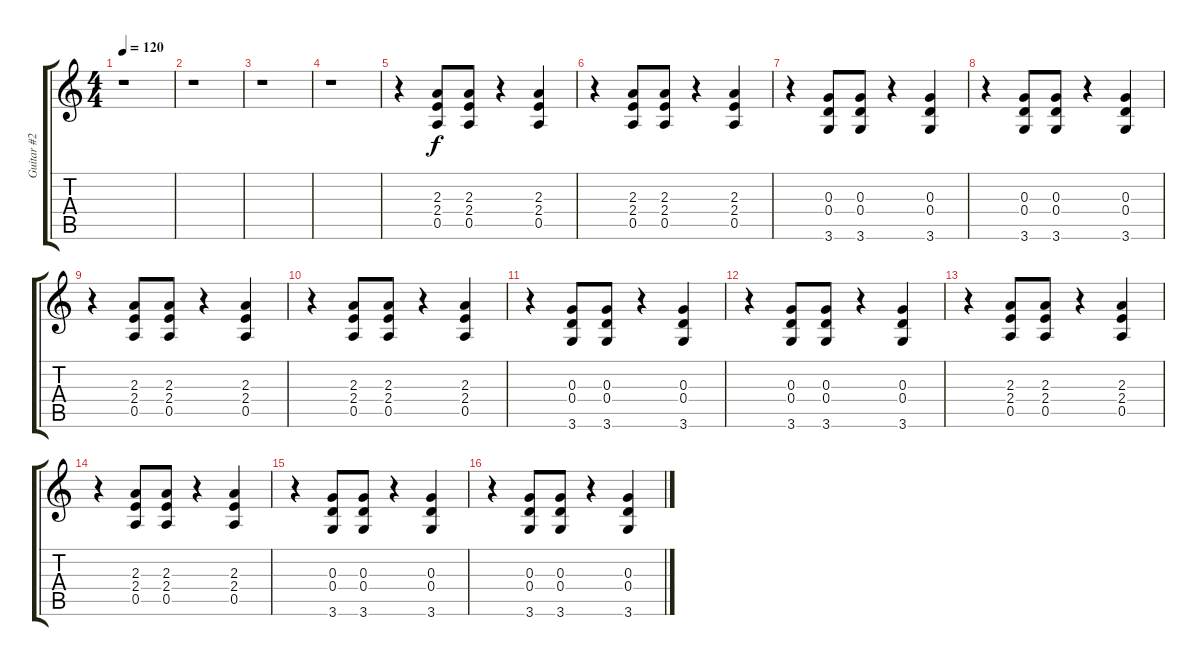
\track ("Guitar #2" "Guitar #2") {instrument electricguitarclean}
\staff {score tabs}
\tuning (E4 B3 G3 D3 A2 E2) {hide}
\ts (4 4)
\tempo 120
\clef g2
\ks c
r.1{dy f} |
r.1 |
r.1 |
r.1 |
r.4 (2.3 2.4 0.5).8 (2.3 2.4 0.5).8 r.4 (2.3 2.4 0.5).4 |
r.4 (2.3 2.4 0.5).8 (2.3 2.4 0.5).8 r.4 (2.3 2.4 0.5).4 |
r.4 (0.3 0.4 3.6).8 (0.3 0.4 3.6).8 r.4 (0.3 0.4 3.6).4 |
r.4 (0.3 0.4 3.6).8 (0.3 0.4 3.6).8 r.4 (0.3 0.4 3.6).4 |
r.4 (2.3 2.4 0.5).8 (2.3 2.4 0.5).8 r.4 (2.3 2.4 0.5).4 |
r.4 (2.3 2.4 0.5).8 (2.3 2.4 0.5).8 r.4 (2.3 2.4 0.5).4 |
r.4 (0.3 0.4 3.6).8 (0.3 0.4 3.6).8 r.4 (0.3 0.4 3.6).4 |
r.4 (0.3 0.4 3.6).8 (0.3 0.4 3.6).8 r.4 (0.3 0.4 3.6).4 |
r.4 (2.3 2.4 0.5).8 (2.3 2.4 0.5).8 r.4 (2.3 2.4 0.5).4 |
r.4 (2.3 2.4 0.5).8 (2.3 2.4 0.5).8 r.4 (2.3 2.4 0.5).4 |
r.4 (0.3 0.4 3.6).8 (0.3 0.4 3.6).8 r.4 (0.3 0.4 3.6).4 |
r.4 (0.3 0.4 3.6).8 (0.3 0.4 3.6).8 r.4 (0.3 0.4 3.6).4
